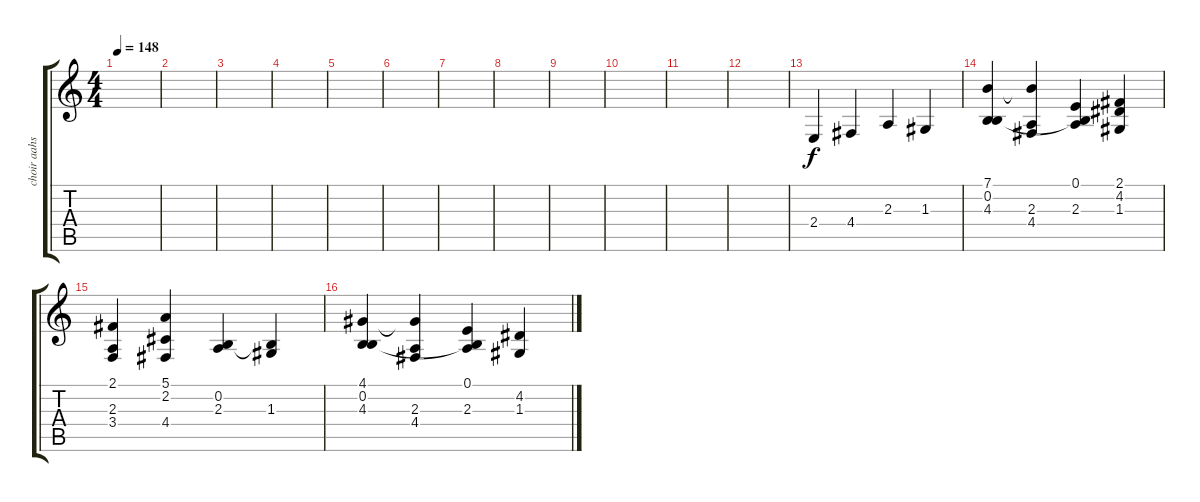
\track ("choir aahs" "choir aahs") {instrument choiraahs}
\staff {score tabs}
\tuning (E4 B3 G3 D3 A2 E2) {hide}
\ts (4 4)
\tempo 148
\clef g2
\ks c
|
|
|
|
|
|
|
|
|
|
|
|
2.4.4 4.4.4 2.3.4 1.3.4 |
(7.1 0.2 4.3).4 (7.1{t} 2.3 4.4).4 (0.1 0.2{t} 2.3).4 (2.1 4.2 1.3).4 |
(2.1 2.3 3.4).4 (5.1 2.2 4.4).4 (0.2 2.3).4 (0.2{t} 1.3).4 |
(4.1 0.2 4.3).4 (4.1{t} 2.3 4.4).4 (0.1 0.2{t} 2.3).4 (4.2 1.3).4
